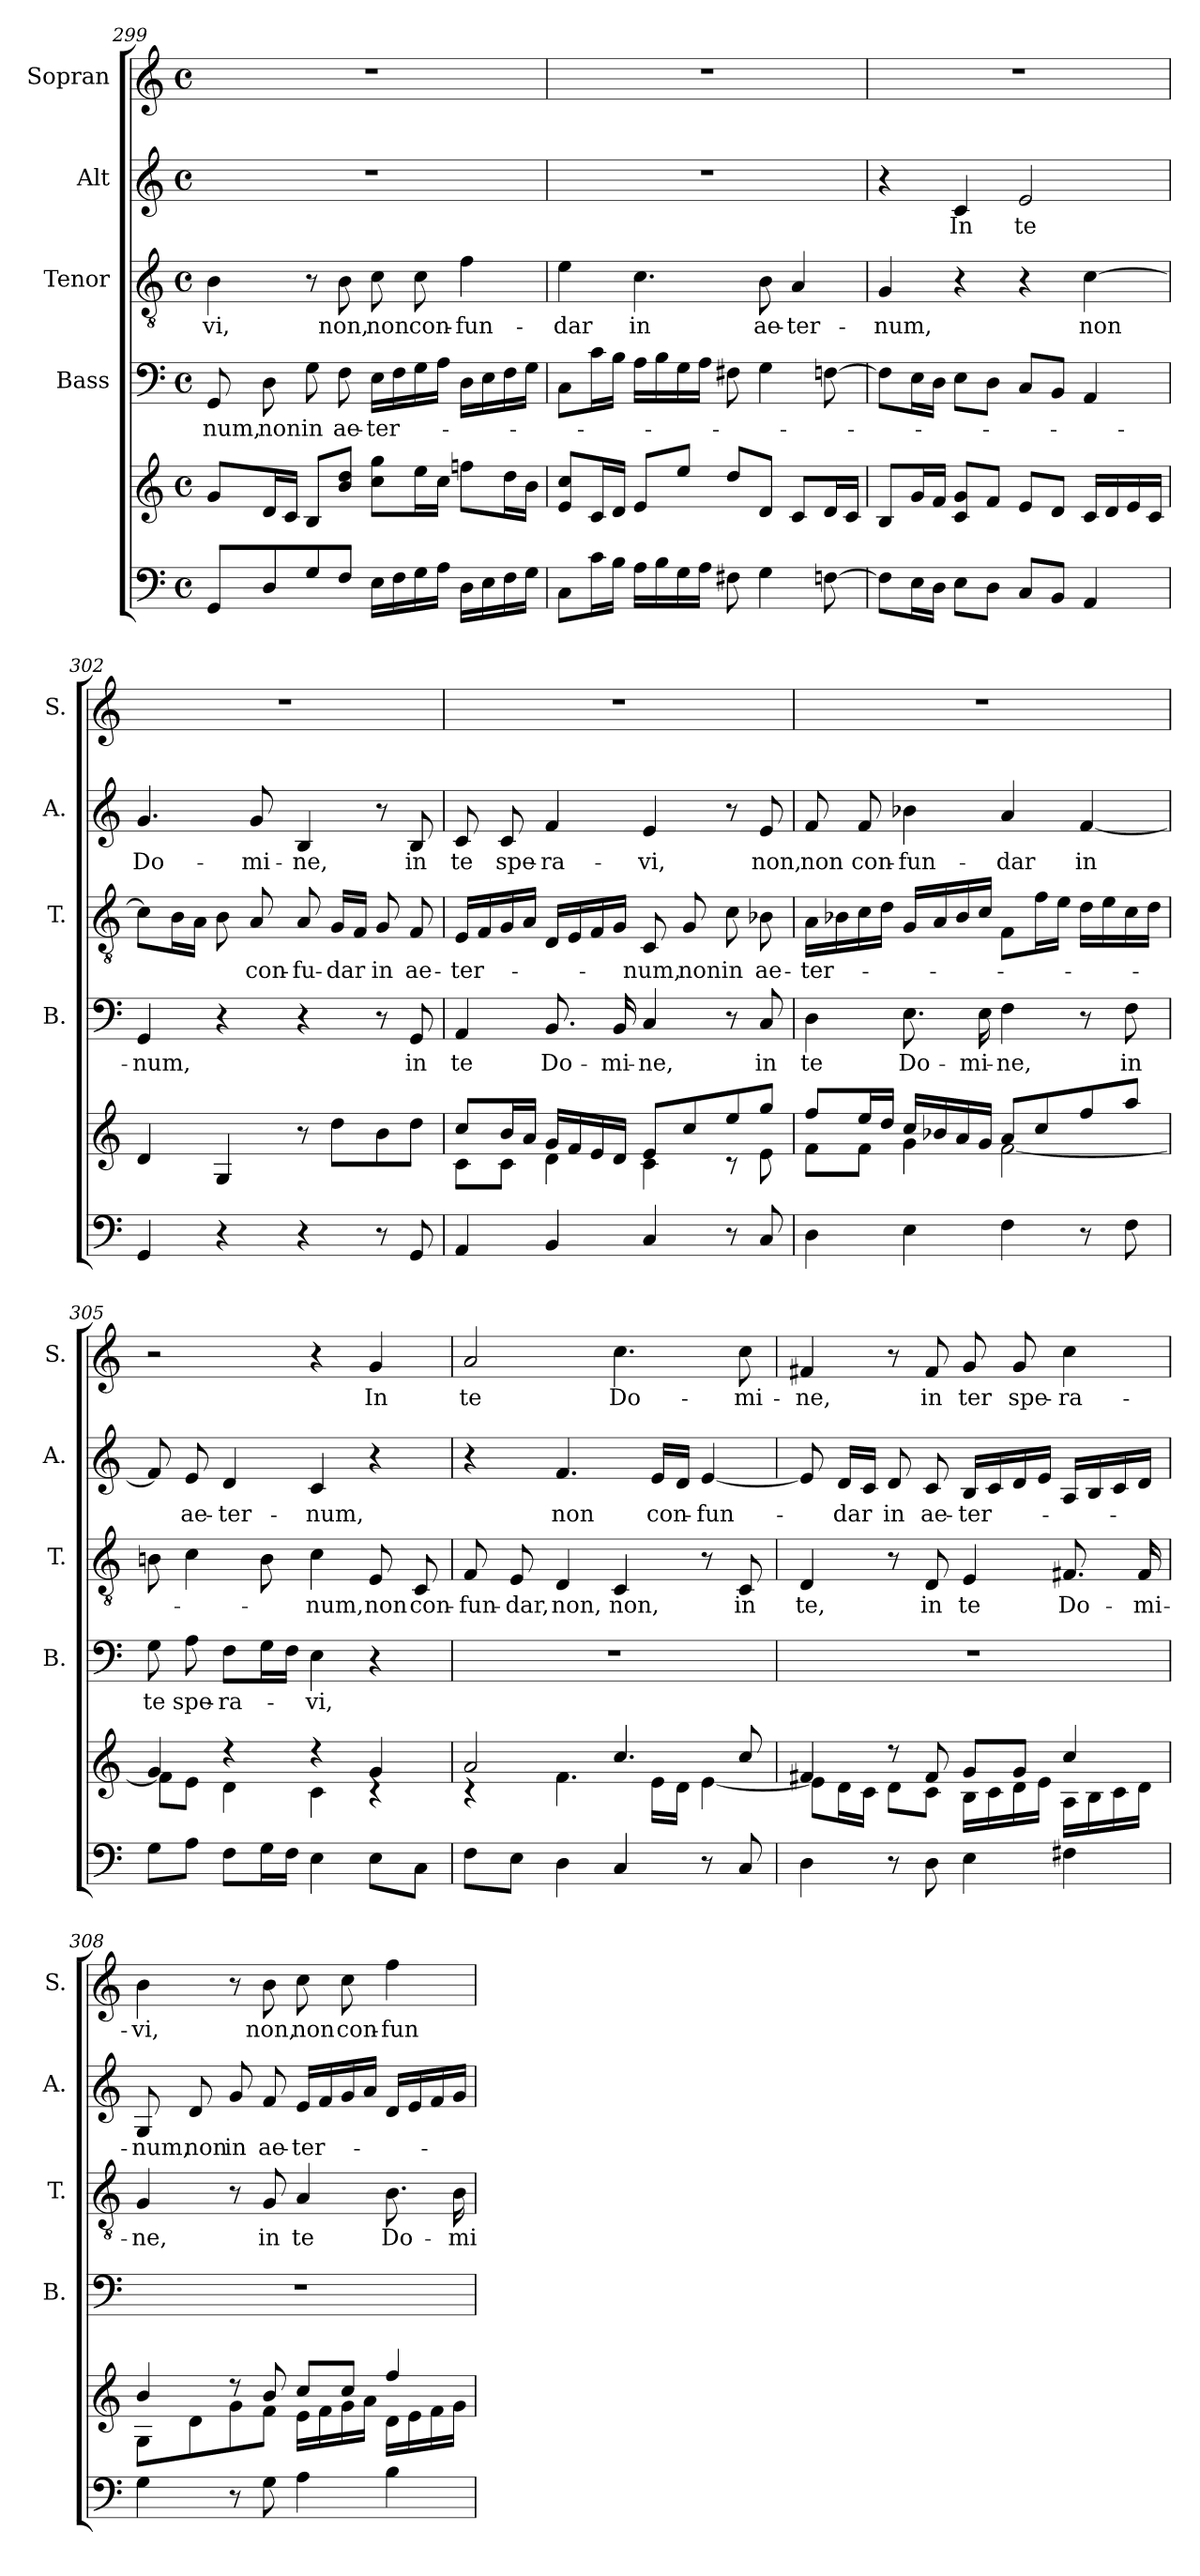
**kern	**kern	**kern	**text	**kern	**text	**kern	**text	**kern	**text
*part5	*part5	*part4	*part4	*part3	*part3	*part2	*part2	*part1	*part1
*staff6	*staff5	*staff4	*staff4	*staff3	*staff3	*staff2	*staff2	*staff1	*staff1
*	*	*I"Bass	*	*I"Tenor	*	*I"Alt	*	*I"Sopran	*
*	*	*I'B.	*	*I'T.	*	*I'A.	*	*I'S.	*
*clefF4	*clefG2	*clefF4	*	*clefGv2	*	*clefG2	*	*clefG2	*
*k[]	*k[]	*k[]	*	*k[]	*	*k[]	*	*k[]	*
*C:	*C:	*C:	*	*C:	*	*C:	*	*C:	*
*M4/4	*M4/4	*M4/4	*	*M4/4	*	*M4/4	*	*M4/4	*
*met(c)	*met(c)	*met(c)	*	*met(c)	*	*met(c)	*	*met(c)	*
=299	=299	=299	=299	=299	=299	=299	=299	=299	=299
!	!	!	!LO:LY:b	!	!LO:LY:b	!	!	!	!
8GG/L	8g/L	8GG/	-num,	4B\	-vi,	1r	.	1r	.
!	!	!	!LO:LY:b	!	!	!	!	!	!
8D/	16d/L	8D\	non	.	.	.	.	.	.
.	16c/JJ	.	.	.	.	.	.	.	.
!	!	!	!LO:LY:b	!	!	!	!	!	!
8G/	8B/L	8G\	in	8r	.	.	.	.	.
!	!	!	!LO:LY:b	!	!LO:LY:b	!	!	!	!
8F/J	8b/ 8dd/J	8F\	ae-	8B\	non,	.	.	.	.
!	!	!	!LO:LY:b	!	!LO:LY:b	!	!	!	!
16E\LL	8cc\ 8gg\L	16E\LL	-ter-	8c\	non	.	.	.	.
16F\	.	16F\	.	.	.	.	.	.	.
!	!	!	!	!	!LO:LY:b	!	!	!	!
16G\	16ee\L	16G\	.	8c\	con-	.	.	.	.
16A\JJ	16cc\JJ	16A\JJ	.	.	.	.	.	.	.
!	!	!	!	!	!LO:LY:b	!	!	!	!
16D\LL	8ffn\L	16D\LL	.	4f\	-fun-	.	.	.	.
16E\	.	16E\	.	.	.	.	.	.	.
16F\	16dd\L	16F\	.	.	.	.	.	.	.
16G\JJ	16b\JJ	16G\JJ	.	.	.	.	.	.	.
=300	=300	=300	=300	=300	=300	=300	=300	=300	=300
!	!	!	!	!	!LO:LY:b	!	!	!	!
8C\L	8e/ 8cc/L	8C\L	.	4e\	-dar	1r	.	1r	.
16c\L	16c/L	16c\L	.	.	.	.	.	.	.
16B\JJ	16d/JJ	16B\JJ	.	.	.	.	.	.	.
!	!	!	!	!	!LO:LY:b	!	!	!	!
16A\LL	8e/L	16A\LL	.	4.c\	in	.	.	.	.
16B\	.	16B\	.	.	.	.	.	.	.
16G\	8ee/J	16G\	.	.	.	.	.	.	.
16A\JJ	.	16A\JJ	.	.	.	.	.	.	.
8F#X\	8dd/L	8F#X\	.	.	.	.	.	.	.
!	!	!	!	!	!LO:LY:b	!	!	!	!
4G\	8d/J	4G\	.	8B\	ae-	.	.	.	.
!	!	!	!	!	!LO:LY:b	!	!	!	!
.	8c/L	.	.	4A/	-ter-	.	.	.	.
[8Fn\	16d/L	[8Fn\	.	.	.	.	.	.	.
.	16c/JJ	.	.	.	.	.	.	.	.
!!LO:LB:g=z
=301	=301	=301	=301	=301	=301	=301	=301	=301	=301
!	!	!	!	!	!LO:LY:b	!	!	!	!
8F\L]	8B/L	8F\L]	.	4G/	-num,	4r	.	1r	.
16E\L	16g/L	16E\L	.	.	.	.	.	.	.
16D\JJ	16f/JJ	16D\JJ	.	.	.	.	.	.	.
!	!	!	!	!	!	!	!LO:LY:b	!	!
8E\L	8c/ 8g/L	8E\L	.	4r	.	4c/	In	.	.
8D\J	8f/J	8D\J	.	.	.	.	.	.	.
!	!	!	!	!	!	!	!LO:LY:b	!	!
8C/L	8e/L	8C/L	.	4r	.	2e/	te	.	.
8BB/J	8d/J	8BB/J	.	.	.	.	.	.	.
!	!	!	!	!	!LO:LY:b	!	!	!	!
4AA/	16c/LL	4AA/	.	[4c\	non	.	.	.	.
.	16d/	.	.	.	.	.	.	.	.
.	16e/	.	.	.	.	.	.	.	.
.	16c/JJ	.	.	.	.	.	.	.	.
=302	=302	=302	=302	=302	=302	=302	=302	=302	=302
!	!	!	!LO:LY:b	!	!	!	!LO:LY:b	!	!
4GG/	4d/	4GG/	-num,	8c\L]	.	4.g/	Do-	1r	.
.	.	.	.	16B\L	.	.	.	.	.
.	.	.	.	16A\JJ	.	.	.	.	.
4r	4G/	4r	.	8B\	.	.	.	.	.
!	!	!	!	!	!LO:LY:b	!	!LO:LY:b	!	!
.	.	.	.	8A/	con-	8g/	-mi-	.	.
!	!	!	!	!	!LO:LY:b	!	!LO:LY:b	!	!
4r	8r	4r	.	8A/	-fu-	4B/	-ne,	.	.
!	!	!	!	!	!LO:LY:b	!	!	!	!
.	8dd\L	.	.	16G/LL	-dar	.	.	.	.
.	.	.	.	16F/JJ	.	.	.	.	.
!	!	!	!	!	!LO:LY:b	!	!	!	!
8r	8b\	8r	.	8G/	in	8r	.	.	.
!	!	!	!LO:LY:b	!	!LO:LY:b	!	!LO:LY:b	!	!
8GG/	8dd\J	8GG/	in	8F/	ae-	8B/	in	.	.
=303	=303	=303	=303	=303	=303	=303	=303	=303	=303
*	*^	*	*	*	*	*	*	*	*
!	!	!	!	!LO:LY:b	!	!LO:LY:b	!	!LO:LY:b	!	!
4AA/	8cc/L	8c\L	4AA/	te	16E/LL	-ter-	8c/	te	1r	.
.	.	.	.	.	16F/	.	.	.	.	.
!	!	!	!	!	!	!	!	!LO:LY:b	!	!
.	16b/L	8c\J	.	.	16G/	.	8c/	spe-	.	.
.	16a/JJ	.	.	.	16A/JJ	.	.	.	.	.
!	!	!	!	!LO:LY:b	!	!	!	!LO:LY:b	!	!
4BB/	16g/LL	4d\	8.BB/	Do-	16D/LL	.	4f/	-ra-	.	.
.	16f/	.	.	.	16E/	.	.	.	.	.
.	16e/	.	.	.	16F/	.	.	.	.	.
!	!	!	!	!LO:LY:b	!	!	!	!	!	!
.	16d/JJ	.	16BB/	-mi-	16G/JJ	.	.	.	.	.
!	!	!	!	!LO:LY:b	!	!LO:LY:b	!	!LO:LY:b	!	!
4C/	8e/L	4c\	4C/	-ne,	8C/	-num,	4e/	-vi,	.	.
!	!	!	!	!	!	!LO:LY:b	!	!	!	!
.	8cc/	.	.	.	8G/	non	.	.	.	.
!	!	!	!	!	!	!LO:LY:b	!	!	!	!
8r	8ee/	8rc	8r	.	8c\	in	8r	.	.	.
!	!	!	!	!LO:LY:b	!	!LO:LY:b	!	!LO:LY:b	!	!
8C/	8gg/J	8e\	8C/	in	8B-X\	ae-	8e/	non,	.	.
!!LO:PB:g=z
=304	=304	=304	=304	=304	=304	=304	=304	=304	=304	=304
!	!	!	!	!LO:LY:b	!	!LO:LY:b	!	!LO:LY:b	!	!
4D\	8ff/L	8f\L	4D\	te	16A\LL	-ter-	8f/	non	1r	.
.	.	.	.	.	16B-X\	.	.	.	.	.
!	!	!	!	!	!	!	!	!LO:LY:b	!	!
.	16ee/L	8f\J	.	.	16c\	.	8f/	con-	.	.
.	16dd/JJ	.	.	.	16d\JJ	.	.	.	.	.
!	!	!	!	!LO:LY:b	!	!	!	!LO:LY:b	!	!
4E\	16cc/LL	4g\	8.E\	Do-	16G/LL	.	4b-X\	-fun-	.	.
.	16b-/	.	.	.	16A/	.	.	.	.	.
.	16a/	.	.	.	16B-/	.	.	.	.	.
!	!	!	!	!LO:LY:b	!	!	!	!	!	!
.	16g/JJ	.	16E\	-mi-	16c/JJ	.	.	.	.	.
!	!	!	!	!LO:LY:b	!	!	!	!LO:LY:b	!	!
4F\	8a/L	[<2f\	4F\	-ne,	8F\L	.	4a/	-dar	.	.
.	8cc/	.	.	.	16f\L	.	.	.	.	.
.	.	.	.	.	16e\JJ	.	.	.	.	.
!	!	!	!	!	!	!	!	!LO:LY:b	!	!
8r	8ff/	.	8r	.	16d\LL	.	[4f/	in	.	.
.	.	.	.	.	16e\	.	.	.	.	.
!	!	!	!	!LO:LY:b	!	!	!	!	!	!
8F\	8aa/J	.	8F\	in	16c\	.	.	.	.	.
.	.	.	.	.	16d\JJ	.	.	.	.	.
=305	=305	=305	=305	=305	=305	=305	=305	=305	=305	=305
!	!	!	!	!LO:LY:b	!	!	!	!	!	!
8G\L	4g/	8f\L]	8G\	te	8Bn\	.	8f/]	.	2r	.
!	!	!	!	!LO:LY:b	!	!	!	!LO:LY:b	!	!
8A\J	.	8e\J	8A\	spe-	4c\	.	8e/	ae-	.	.
!	!	!	!	!LO:LY:b	!	!	!	!LO:LY:b	!	!
8F\L	4r	4d\	8F\L	-ra-	.	.	4d/	-ter-	.	.
16G\L	.	.	16G\L	.	8B\	.	.	.	.	.
16F\JJ	.	.	16F\JJ	.	.	.	.	.	.	.
!	!	!	!	!LO:LY:b	!	!LO:LY:b	!	!LO:LY:b	!	!
4E\	4r	4c\	4E\	-vi,	4c\	-num,	4c/	-num,	4r	.
!	!	!	!	!	!	!LO:LY:b	!	!	!	!LO:LY:b
8E\L	4g/	4rc	4r	.	8E/	non	4r	.	4g/	In
!	!	!	!	!	!	!LO:LY:b	!	!	!	!
8C\J	.	.	.	.	8C/	con-	.	.	.	.
=306	=306	=306	=306	=306	=306	=306	=306	=306	=306	=306
!	!	!	!	!	!	!LO:LY:b	!	!	!	!LO:LY:b
8F\L	2a/	4rc	1r	.	8F/	-fun-	4r	.	2a/	te
!	!	!	!	!	!	!LO:LY:b	!	!	!	!
8E\J	.	.	.	.	8E/	-dar,	.	.	.	.
!	!	!	!	!	!	!LO:LY:b	!	!LO:LY:b	!	!
4D\	.	4.f\	.	.	4D/	non,	4.f/	non	.	.
!	!	!	!	!	!	!LO:LY:b	!	!	!	!LO:LY:b
4C/	4.cc/	.	.	.	4C/	non,	.	.	4.cc\	Do-
!	!	!	!	!	!	!	!	!LO:LY:b	!	!
.	.	16e\LL	.	.	.	.	16e/LL	con-	.	.
.	.	16d\JJ	.	.	.	.	16d/JJ	.	.	.
!	!	!	!	!	!	!	!	!LO:LY:b	!	!
8r	.	[<4e\	.	.	8r	.	[4e/	-fun-	.	.
!	!	!	!	!	!	!LO:LY:b	!	!	!	!LO:LY:b
8C/	8cc/	.	.	.	8C/	in	.	.	8cc\	-mi-
!!LO:LB:g=z
=307	=307	=307	=307	=307	=307	=307	=307	=307	=307	=307
!	!	!	!	!	!	!LO:LY:b	!	!	!	!LO:LY:b
4D\	4f#X/	8e\L]	1r	.	4D/	te,	8e/]	.	4f#X/	-ne,
!	!	!	!	!	!	!	!	!LO:LY:b	!	!
.	.	16d\L	.	.	.	.	16d/LL	-dar	.	.
.	.	16c\JJ	.	.	.	.	16c/JJ	.	.	.
!	!	!	!	!	!	!	!	!LO:LY:b	!	!
8r	8r	8d\L	.	.	8r	.	8d/	in	8r	.
!	!	!	!	!	!	!LO:LY:b	!	!LO:LY:b	!	!LO:LY:b
8D\	8f#/	8c\J	.	.	8D/	in	8c/	ae-	8f#/	in
!	!	!	!	!	!	!LO:LY:b	!	!LO:LY:b	!	!LO:LY:b
4E\	8g/L	16B\LL	.	.	4E/	te	16B/LL	-ter-	8g/	ter
.	.	16c\	.	.	.	.	16c/	.	.	.
!	!	!	!	!	!	!	!	!	!	!LO:LY:b
.	8g/J	16d\	.	.	.	.	16d/	.	8g/	spe-
.	.	16e\JJ	.	.	.	.	16e/JJ	.	.	.
!	!	!	!	!	!	!LO:LY:b	!	!	!	!LO:LY:b
4F#X\	4cc/	16A\LL	.	.	8.F#X/	Do-	16A/LL	.	4cc\	-ra-
.	.	16B\	.	.	.	.	16B/	.	.	.
.	.	16c\	.	.	.	.	16c/	.	.	.
!	!	!	!	!	!	!LO:LY:b	!	!	!	!
.	.	16d\JJ	.	.	16F#/	-mi-	16d/JJ	.	.	.
=308	=308	=308	=308	=308	=308	=308	=308	=308	=308	=308
!	!	!	!	!	!	!LO:LY:b	!	!LO:LY:b	!	!LO:LY:b
4G\	4b/	8G\L	1r	.	4G/	-ne,	8G/	-num,	4b\	-vi,
!	!	!	!	!	!	!	!	!LO:LY:b	!	!
.	.	8d\	.	.	.	.	8d/	non	.	.
!	!	!	!	!	!	!	!	!LO:LY:b	!	!
8r	8rdd	8g\	.	.	8r	.	8g/	in	8r	.
!	!	!	!	!	!	!LO:LY:b	!	!LO:LY:b	!	!LO:LY:b
8G\	8b/	8f\J	.	.	8G/	in	8f/	ae-	8b\	non,
!	!	!	!	!	!	!LO:LY:b	!	!LO:LY:b	!	!LO:LY:b
4A\	8cc/L	16e\LL	.	.	4A/	te	16e/LL	-ter-	8cc\	non
.	.	16f\	.	.	.	.	16f/	.	.	.
!	!	!	!	!	!	!	!	!	!	!LO:LY:b
.	8cc/J	16g\	.	.	.	.	16g/	.	8cc\	con-
.	.	16a\JJ	.	.	.	.	16a/JJ	.	.	.
!	!	!	!	!	!	!LO:LY:b	!	!	!	!LO:LY:b
4B\	4ff/	16d\LL	.	.	8.B\	Do-	16d/LL	.	4ff\	-fun-
.	.	16e\	.	.	.	.	16e/	.	.	.
.	.	16f\	.	.	.	.	16f/	.	.	.
!	!	!	!	!	!	!LO:LY:b	!	!	!	!
.	.	16g\JJ	.	.	16B\	-mi-	16g/JJ	.	.	.
*	*v	*v	*	*	*	*	*	*	*	*
=	=	=	=	=	=	=	=	=	=
*-	*-	*-	*-	*-	*-	*-	*-	*-	*-
